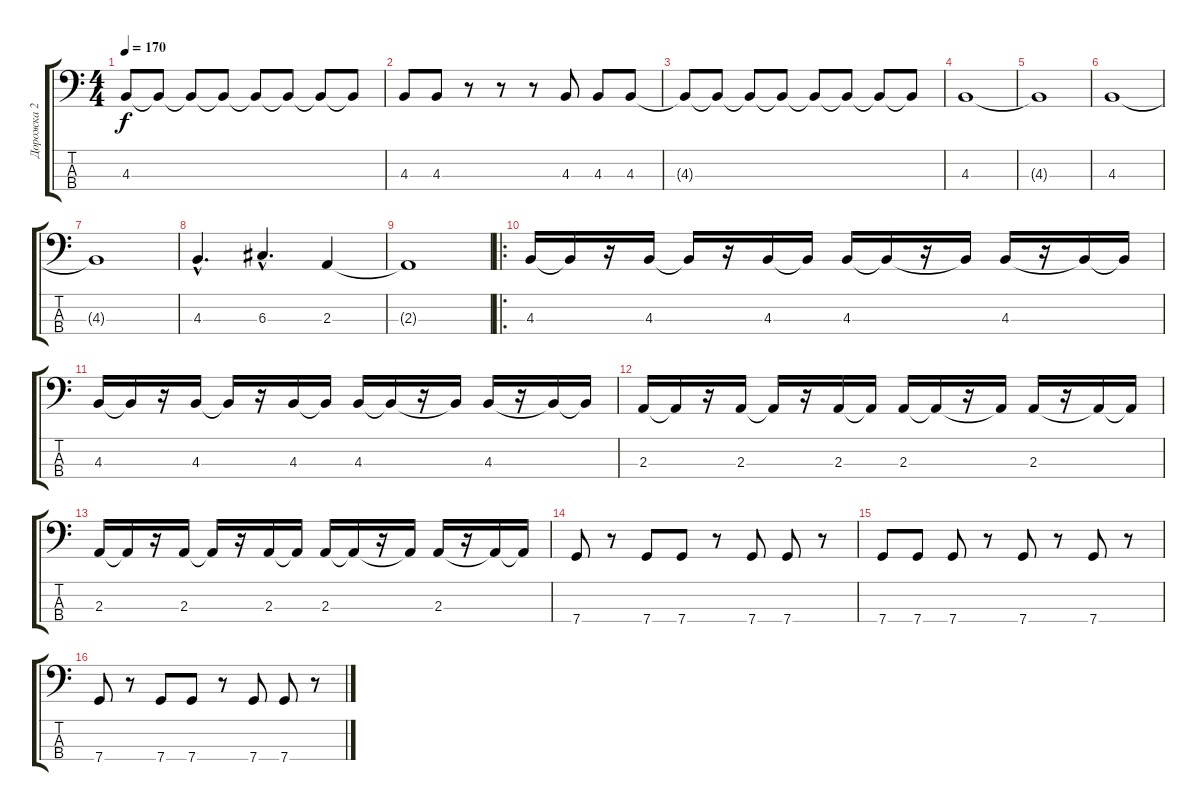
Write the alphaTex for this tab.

\track ("Дорожка 2" "Дорожка 2") {instrument electricbasspick}
\staff {score tabs}
\tuning (F2 C2 G1 C1) {hide}
\ts (4 4)
\tempo 170
\clef f4
\ks c
4.3{t}.8{dy f} 4.3{t}.8 4.3{t}.8 4.3{t}.8 4.3{t}.8 4.3{t}.8 4.3{t}.8 4.3{t}.8 |
4.3.8 4.3.8 r.8 r.8 r.8 4.3.8 4.3.8 4.3.8 |
4.3{t}.8 4.3{t}.8 4.3{t}.8 4.3{t}.8 4.3{t}.8 4.3{t}.8 4.3{t}.8 4.3{t}.8 |
4.3.1 |
4.3{t}.1 |
4.3.1 |
4.3{t}.1 |
4.3{hac}.4{d} 6.3{hac}.4{d} 2.3.4 |
2.3{t}.1 |
\ro
4.3.16 4.3{t}.16 r.16 4.3.16 4.3{t}.16 r.16 4.3.16 4.3{t}.16 4.3.16 4.3{t}.16 r.16 4.3{t}.16 4.3.16 r.16 4.3{t}.16 4.3{t}.16 |
4.3.16 4.3{t}.16 r.16 4.3.16 4.3{t}.16 r.16 4.3.16 4.3{t}.16 4.3.16 4.3{t}.16 r.16 4.3{t}.16 4.3.16 r.16 4.3{t}.16 4.3{t}.16 |
2.3.16 2.3{t}.16 r.16 2.3.16 2.3{t}.16 r.16 2.3.16 2.3{t}.16 2.3.16 2.3{t}.16 r.16 2.3{t}.16 2.3.16 r.16 2.3{t}.16 2.3{t}.16 |
2.3.16 2.3{t}.16 r.16 2.3.16 2.3{t}.16 r.16 2.3.16 2.3{t}.16 2.3.16 2.3{t}.16 r.16 2.3{t}.16 2.3.16 r.16 2.3{t}.16 2.3{t}.16 |
7.4.8 r.8 7.4.8 7.4.8 r.8 7.4.8 7.4.8 r.8 |
7.4.8 7.4.8 7.4.8 r.8 7.4.8 r.8 7.4.8 r.8 |
7.4.8 r.8 7.4.8 7.4.8 r.8 7.4.8 7.4.8 r.8
